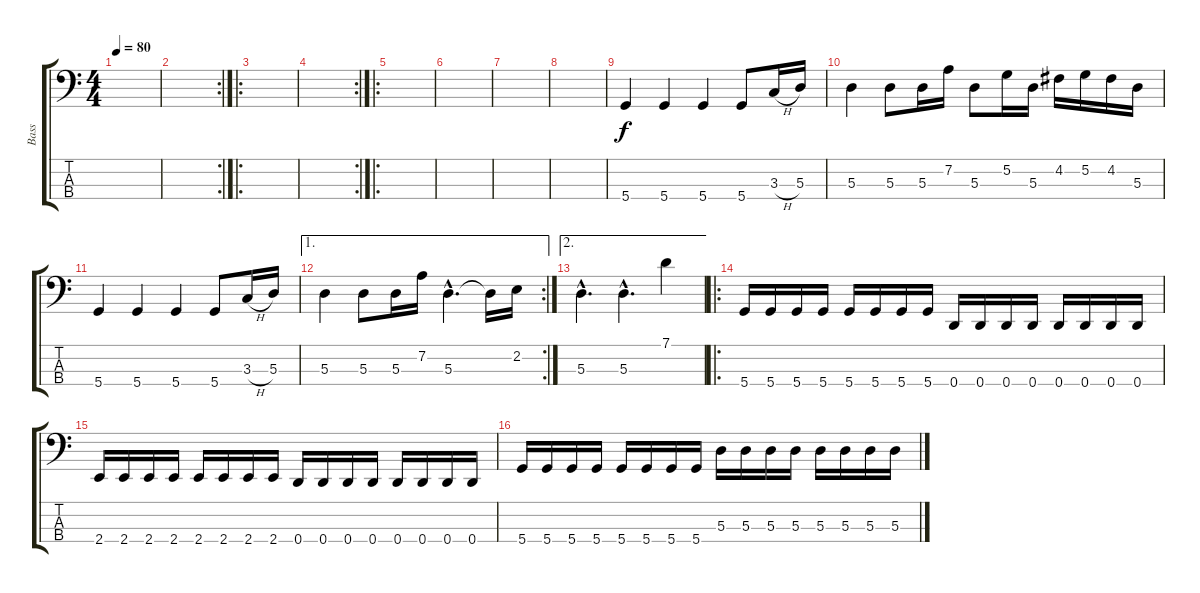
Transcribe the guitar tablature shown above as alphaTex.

\track ("Bass" "Bass") {instrument electricbasspick}
\staff {score tabs}
\tuning (G2 D2 A1 D1) {hide}
\ts (4 4)
\tempo 80
\clef f4
\ks c
|
\rc 2
|
\ro
|
\rc 2
|
\ro
|
|
|
|
5.4.4 5.4.4 5.4.4 5.4.8 3.3{h}.16 5.3.16 |
5.3.4 5.3.8 5.3.16 7.2.16 5.3.8 5.2.16 5.3.16 4.2.16 5.2.16 4.2.16 5.3.16 |
5.4.4 5.4.4 5.4.4 5.4.8 3.3{h}.16 5.3.16 |
\ae 1
\rc 2
5.3.4 5.3.8 5.3.16 7.2.16 5.3{hac}.4{d} 5.3{t}.16 2.2.16 |
\ae 2
5.3{hac}.4{d} 5.3{hac}.4{d} 7.1.4 |
\ro
5.4.16 5.4.16 5.4.16 5.4.16 5.4.16 5.4.16 5.4.16 5.4.16 0.4.16 0.4.16 0.4.16 0.4.16 0.4.16 0.4.16 0.4.16 0.4.16 |
2.4.16 2.4.16 2.4.16 2.4.16 2.4.16 2.4.16 2.4.16 2.4.16 0.4.16 0.4.16 0.4.16 0.4.16 0.4.16 0.4.16 0.4.16 0.4.16 |
5.4.16 5.4.16 5.4.16 5.4.16 5.4.16 5.4.16 5.4.16 5.4.16 5.3.16 5.3.16 5.3.16 5.3.16 5.3.16 5.3.16 5.3.16 5.3.16
